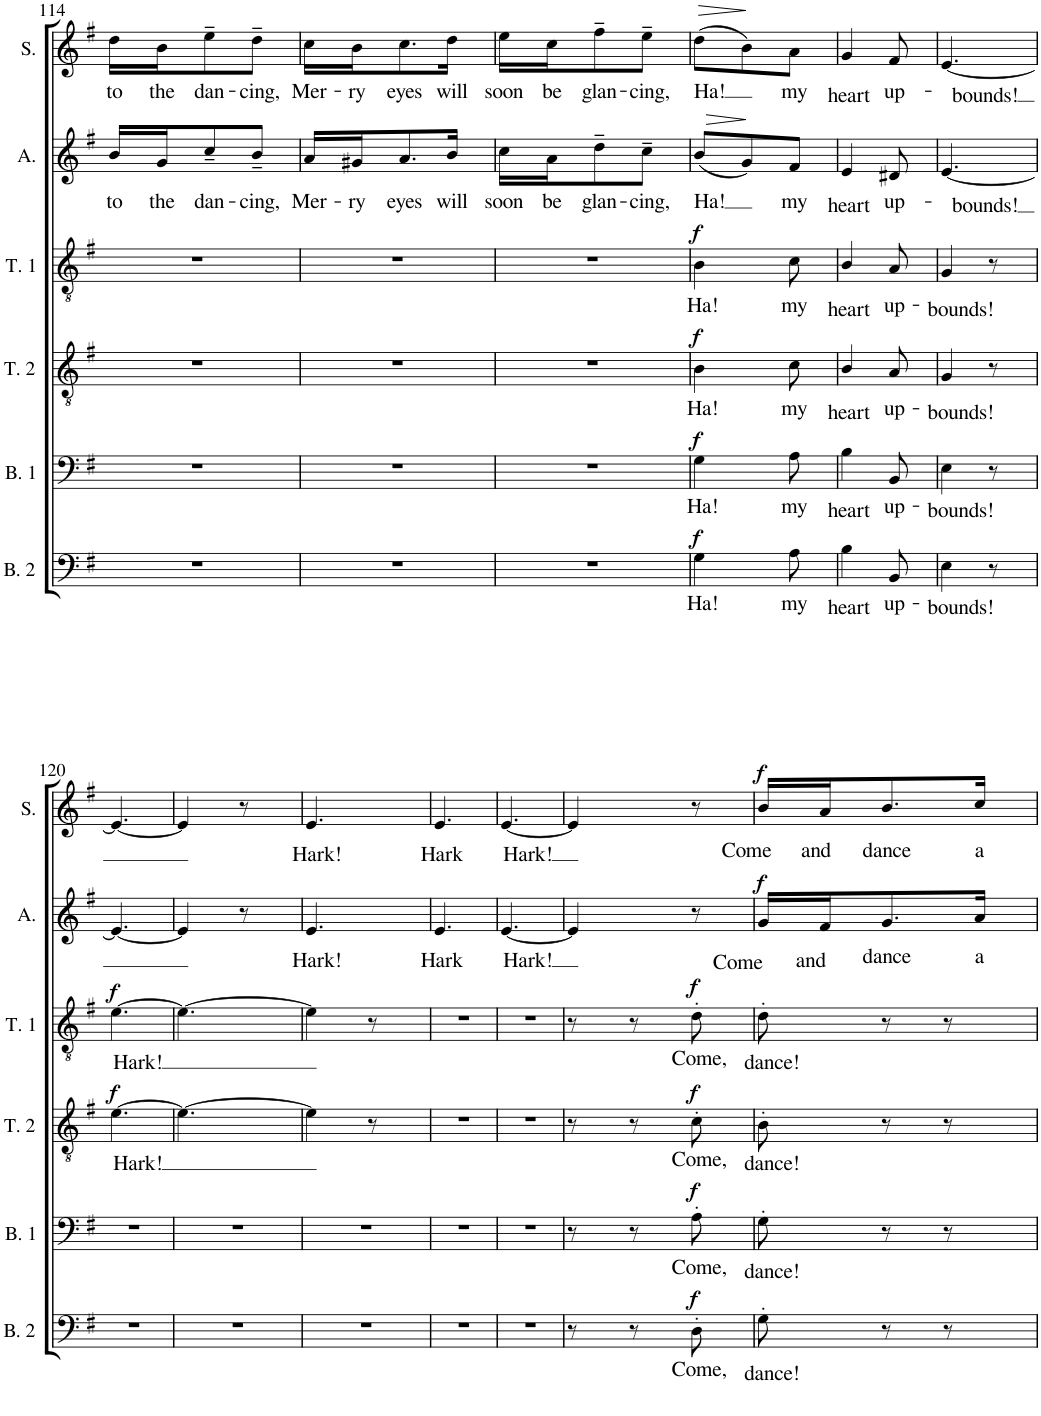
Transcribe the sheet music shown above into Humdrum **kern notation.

**kern	**text	**dynam	**kern	**text	**dynam	**kern	**text	**dynam	**kern	**text	**dynam	**kern	**text	**dynam	**kern	**text	**dynam
*part6	*part6	*part6	*part5	*part5	*part5	*part4	*part4	*part4	*part3	*part3	*part3	*part2	*part2	*part2	*part1	*part1	*part1
*staff6	*staff6	*staff6	*staff5	*staff5	*staff5	*staff4	*staff4	*staff4	*staff3	*staff3	*staff3	*staff2	*staff2	*staff2	*staff1	*staff1	*staff1
*I"Basse 2	*	*	*I"Basse 1	*	*	*I"Ténor 2	*	*	*I"Ténor 1	*	*	*I"Alto	*	*	*I"Soprano	*	*
*I'B. 2	*	*	*I'B. 1	*	*	*I'T. 2	*	*	*I'T. 1	*	*	*I'A.	*	*	*I'S.	*	*
!!LO:PB:g=z
*clefF4	*	*	*clefF4	*	*	*clefGv2	*	*	*clefGv2	*	*	*clefG2	*	*	*clefG2	*	*
*k[f#]	*	*	*k[f#]	*	*	*k[f#]	*	*	*k[f#]	*	*	*k[f#]	*	*	*k[f#]	*	*
*M3/8	*	*	*M3/8	*	*	*M3/8	*	*	*M3/8	*	*	*M3/8	*	*	*M3/8	*	*
=114	=114	=114	=114	=114	=114	=114	=114	=114	=114	=114	=114	=114	=114	=114	=114	=114	=114
!	!	!	!	!	!	!	!	!	!	!	!	!	!LO:LY:b	!	!	!LO:LY:b	!
4.r	.	.	4.r	.	.	4.r	.	.	4.r	.	.	16b/LL	to	.	16dd\LL	to	.
!	!	!	!	!	!	!	!	!	!	!	!	!	!LO:LY:b	!	!	!LO:LY:b	!
.	.	.	.	.	.	.	.	.	.	.	.	16g/J	the	.	16b\J	the	.
!	!	!	!	!	!	!	!	!	!	!	!	!	!LO:LY:b	!	!	!LO:LY:b	!
.	.	.	.	.	.	.	.	.	.	.	.	8cc~</	dan-	.	8ee~>\	dan-	.
!	!	!	!	!	!	!	!	!	!	!	!	!	!LO:LY:b	!	!	!LO:LY:b	!
.	.	.	.	.	.	.	.	.	.	.	.	8b~</J	-cing,	.	8dd~>\J	-cing,	.
=115	=115	=115	=115	=115	=115	=115	=115	=115	=115	=115	=115	=115	=115	=115	=115	=115	=115
!	!	!	!	!	!	!	!	!	!	!	!	!	!LO:LY:b	!	!	!LO:LY:b	!
4.r	.	.	4.r	.	.	4.r	.	.	4.r	.	.	16a/LL	Mer-	.	16cc\LL	Mer-	.
!	!	!	!	!	!	!	!	!	!	!	!	!	!LO:LY:b	!	!	!LO:LY:b	!
.	.	.	.	.	.	.	.	.	.	.	.	16g#X/J	-ry	.	16b\J	-ry	.
!	!	!	!	!	!	!	!	!	!	!	!	!	!LO:LY:b	!	!	!LO:LY:b	!
.	.	.	.	.	.	.	.	.	.	.	.	8.a/	eyes	.	8.cc\	eyes	.
!	!	!	!	!	!	!	!	!	!	!	!	!	!LO:LY:b	!	!	!LO:LY:b	!
.	.	.	.	.	.	.	.	.	.	.	.	16b/Jk	will	.	16dd\Jk	will	.
=116	=116	=116	=116	=116	=116	=116	=116	=116	=116	=116	=116	=116	=116	=116	=116	=116	=116
!	!	!	!	!	!	!	!	!	!	!	!	!	!LO:LY:b	!	!	!LO:LY:b	!
4.r	.	.	4.r	.	.	4.r	.	.	4.r	.	.	16cc\LL	soon	.	16ee\LL	soon	.
!	!	!	!	!	!	!	!	!	!	!	!	!	!LO:LY:b	!	!	!LO:LY:b	!
.	.	.	.	.	.	.	.	.	.	.	.	16a\J	be	.	16cc\J	be	.
!	!	!	!	!	!	!	!	!	!	!	!	!	!LO:LY:b	!	!	!LO:LY:b	!
.	.	.	.	.	.	.	.	.	.	.	.	8dd~>\	glan-	.	8ff#~>\	glan-	.
!	!	!	!	!	!	!	!	!	!	!	!	!	!LO:LY:b	!	!	!LO:LY:b	!
.	.	.	.	.	.	.	.	.	.	.	.	8cc~>\J	-cing,	.	8ee~>\J	-cing,	.
=117	=117	=117	=117	=117	=117	=117	=117	=117	=117	=117	=117	=117	=117	=117	=117	=117	=117
!	!LO:LY:b	!LO:DY:a	!	!LO:LY:b	!LO:DY:a	!	!LO:LY:b	!LO:DY:a	!	!LO:LY:b	!LO:DY:a	!	!LO:LY:b	!	!	!LO:LY:b	!
4G\	Ha!	f	4G\	Ha!	f	4B\	Ha!	f	4B\	Ha!	f	(<8b/L	Ha!	.	(>8dd\L	Ha!	.
.	.	.	.	.	.	.	.	.	.	.	.	8g/)	.	.	8b\)	.	.
!	!LO:LY:b	!	!	!LO:LY:b	!	!	!LO:LY:b	!	!	!LO:LY:b	!	!	!LO:LY:b	!	!	!LO:LY:b	!
8A\	my	.	8A\	my	.	8c\	my	.	8c\	my	.	8f#/J	my	.	8a\J	my	.
=118	=118	=118	=118	=118	=118	=118	=118	=118	=118	=118	=118	=118	=118	=118	=118	=118	=118
!	!LO:LY:b	!	!	!LO:LY:b	!	!	!LO:LY:b	!	!	!LO:LY:b	!	!	!LO:LY:b	!	!	!LO:LY:b	!
4B\	heart	.	4B\	heart	.	4B/	heart	.	4B/	heart	.	4e/	heart	.	4g/	heart	.
!	!LO:LY:b	!	!	!LO:LY:b	!	!	!LO:LY:b	!	!	!LO:LY:b	!	!	!LO:LY:b	!	!	!LO:LY:b	!
8BB/	up-	.	8BB/	up-	.	8A/	up-	.	8A/	up-	.	8d#X/	up-	.	8f#/	up-	.
=119	=119	=119	=119	=119	=119	=119	=119	=119	=119	=119	=119	=119	=119	=119	=119	=119	=119
!	!LO:LY:b	!	!	!LO:LY:b	!	!	!LO:LY:b	!	!	!LO:LY:b	!	!	!LO:LY:b	!	!	!LO:LY:b	!
4E\	-bounds!	.	4E\	-bounds!	.	4G/	-bounds!	.	4G/	-bounds!	.	[<4.e/	-bounds!	.	[<4.e/	-bounds!	.
8r	.	.	8r	.	.	8r	.	.	8r	.	.	.	.	.	.	.	.
!!LO:LB:g=z
=120	=120	=120	=120	=120	=120	=120	=120	=120	=120	=120	=120	=120	=120	=120	=120	=120	=120
!	!	!	!	!	!	!	!LO:LY:b	!LO:DY:a	!	!LO:LY:b	!LO:DY:a	!	!	!	!	!	!
4.r	.	.	4.r	.	.	[>4.e\	Hark!	f	[>4.e\	Hark!	f	4.e/_	.	.	4.e/_	.	.
=121	=121	=121	=121	=121	=121	=121	=121	=121	=121	=121	=121	=121	=121	=121	=121	=121	=121
4.r	.	.	4.r	.	.	4.e\_	.	.	4.e\_	.	.	4e/]	.	.	4e/]	.	.
.	.	.	.	.	.	.	.	.	.	.	.	8r	.	.	8r	.	.
=122	=122	=122	=122	=122	=122	=122	=122	=122	=122	=122	=122	=122	=122	=122	=122	=122	=122
!	!	!	!	!	!	!	!	!	!	!	!	!	!LO:LY:b	!	!	!LO:LY:b	!
4.r	.	.	4.r	.	.	4e\]	.	.	4e\]	.	.	4.e/	Hark!	.	4.e/	Hark!	.
.	.	.	.	.	.	8r	.	.	8r	.	.	.	.	.	.	.	.
=123	=123	=123	=123	=123	=123	=123	=123	=123	=123	=123	=123	=123	=123	=123	=123	=123	=123
!	!	!	!	!	!	!	!	!	!	!	!	!	!LO:LY:b	!	!	!LO:LY:b	!
4.r	.	.	4.r	.	.	4.r	.	.	4.r	.	.	4.e/	Hark	.	4.e/	Hark	.
=124	=124	=124	=124	=124	=124	=124	=124	=124	=124	=124	=124	=124	=124	=124	=124	=124	=124
!	!	!	!	!	!	!	!	!	!	!	!	!	!LO:LY:b	!	!	!LO:LY:b	!
4.r	.	.	4.r	.	.	4.r	.	.	4.r	.	.	[<4.e/	Hark!	.	[<4.e/	Hark!	.
=125	=125	=125	=125	=125	=125	=125	=125	=125	=125	=125	=125	=125	=125	=125	=125	=125	=125
8r	.	.	8r	.	.	8r	.	.	8r	.	.	4e/]	.	.	4e/]	.	.
8r	.	.	8r	.	.	8r	.	.	8r	.	.	.	.	.	.	.	.
!	!LO:LY:b	!LO:DY:a	!	!LO:LY:b	!LO:DY:a	!	!LO:LY:b	!LO:DY:a	!	!LO:LY:b	!LO:DY:a	!	!	!	!	!	!
8D'>\	Come,	f	8A'>\	Come,	f	8c'>\	Come,	f	8d'>\	Come,	f	8r	.	.	8r	.	.
=126	=126	=126	=126	=126	=126	=126	=126	=126	=126	=126	=126	=126	=126	=126	=126	=126	=126
!	!LO:LY:b	!	!	!LO:LY:b	!	!	!LO:LY:b	!	!	!LO:LY:b	!	!	!LO:LY:b	!LO:DY:a	!	!LO:LY:b	!LO:DY:a
8G'>\	dance!	.	8G'>\	dance!	.	8B'>\	dance!	.	8d'>\	dance!	.	16g/LL	Come	f	16b/LL	Come	f
!	!	!	!	!	!	!	!	!	!	!	!	!	!LO:LY:b	!	!	!LO:LY:b	!
.	.	.	.	.	.	.	.	.	.	.	.	16f#/J	and	.	16a/J	and	.
!	!	!	!	!	!	!	!	!	!	!	!	!	!LO:LY:b	!	!	!LO:LY:b	!
8r	.	.	8r	.	.	8r	.	.	8r	.	.	8.g/	dance	.	8.b/	dance	.
8r	.	.	8r	.	.	8r	.	.	8r	.	.	.	.	.	.	.	.
!	!	!	!	!	!	!	!	!	!	!	!	!	!LO:LY:b	!	!	!LO:LY:b	!
.	.	.	.	.	.	.	.	.	.	.	.	16a/Jk	a	.	16cc/Jk	a	.
=	=	=	=	=	=	=	=	=	=	=	=	=	=	=	=	=	=
*-	*-	*-	*-	*-	*-	*-	*-	*-	*-	*-	*-	*-	*-	*-	*-	*-	*-
